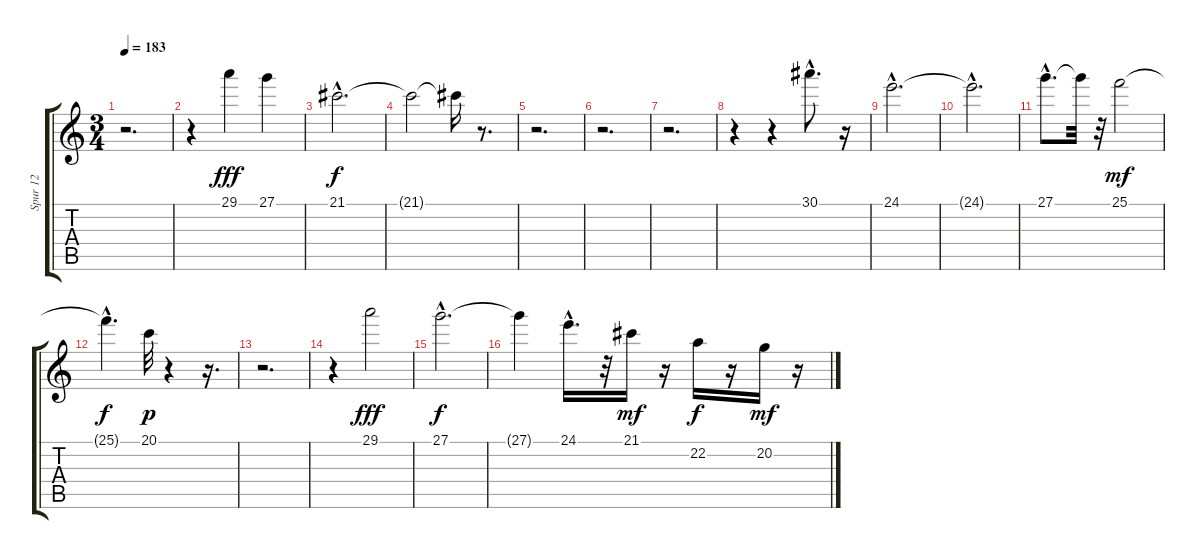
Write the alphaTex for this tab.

\track ("Spur 12" "Spur 12") {instrument ocarina}
\staff {score tabs}
\tuning (E4 B3 G3 D3 A2 E2) {hide}
\ts (3 4)
\tempo 183
\clef g2
\ks c
r.2{d dy f} |
r.4 29.1.4{dy fff} 27.1.4 |
21.1{hac}.2{d dy f} |
21.1{t}.2 21.1{t}.16 r.8{d} |
r.2{d} |
r.2{d} |
r.2{d} |
r.4 r.4 30.1{hac}.8{d} r.16 |
24.1{hac}.2{d} |
24.1{hac t}.2{d} |
27.1{hac}.8{d} 27.1{t}.32 r.32 25.1.2{dy mf} |
25.1{hac t}.4{d dy f} 20.1.32{dy p} r.4 r.16{d} |
r.2{d} |
r.4 29.1.2{dy fff} |
27.1{hac}.2{d dy f} |
27.1{t}.4 24.1{hac}.16{d} r.32 21.1.16{dy mf} r.16 22.2.16{dy f} r.16 20.2.16{dy mf} r.16
